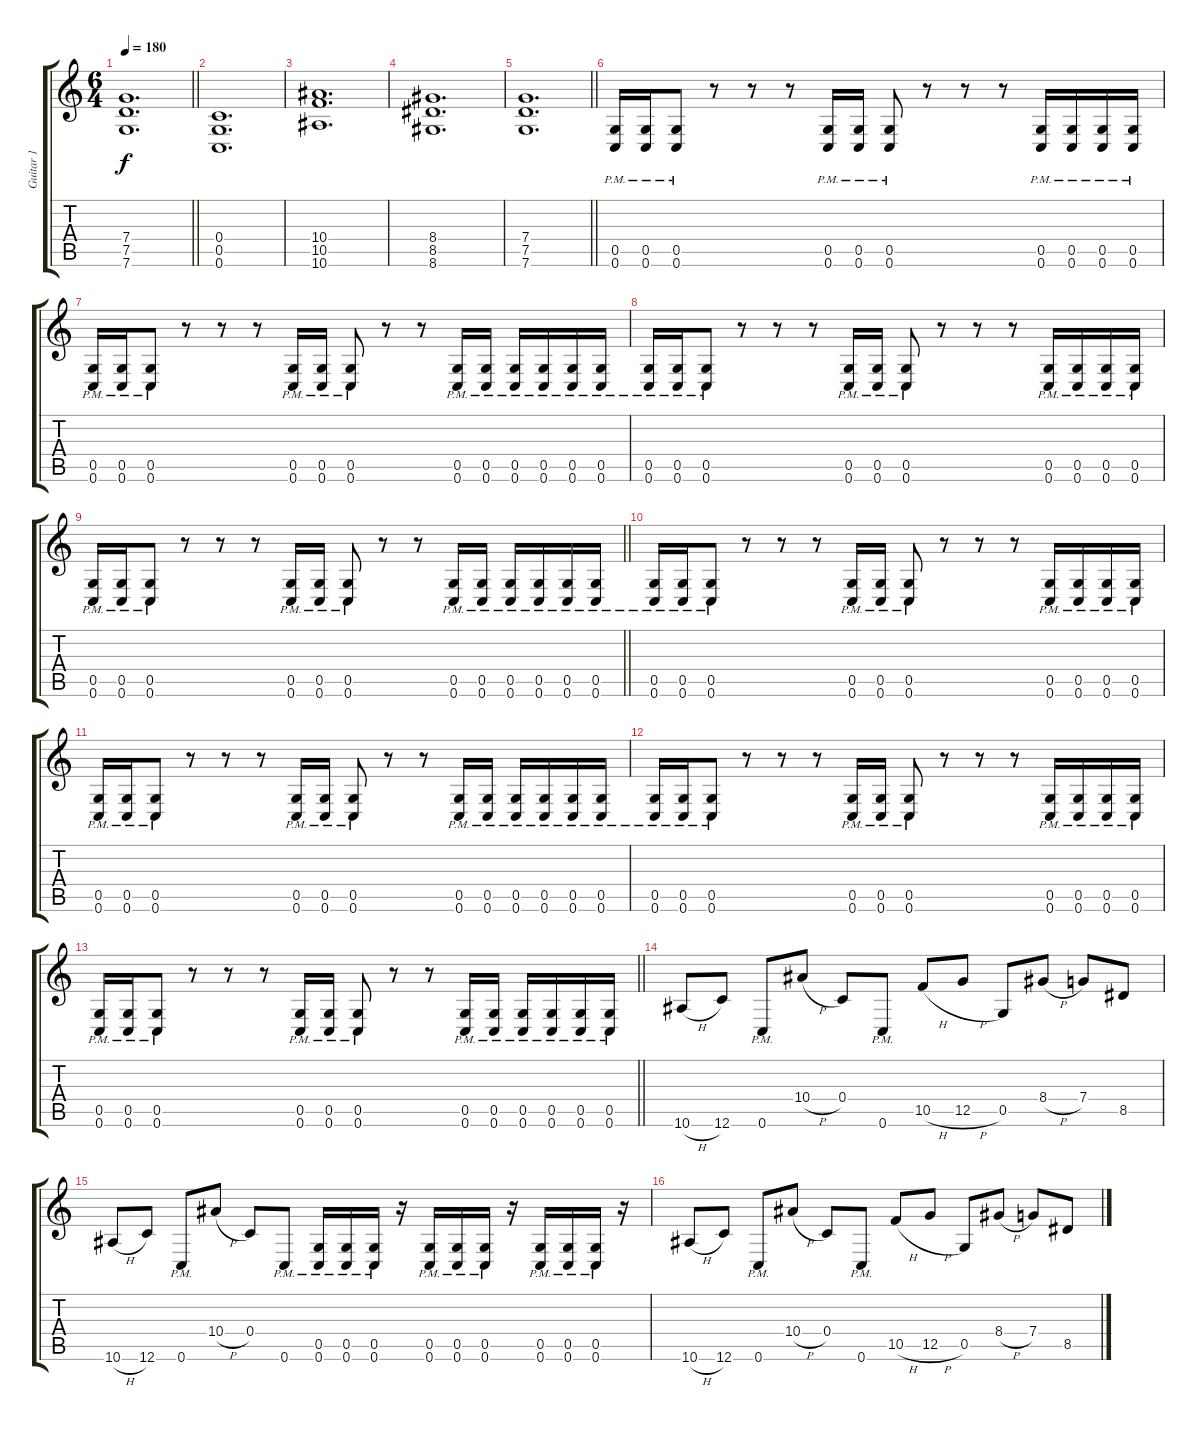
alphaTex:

\track ("Guitar 1" "Guitar 1") {instrument distortionguitar}
\staff {score tabs}
\tuning (D4 A3 F3 C3 G2 C2) {hide}
\ts (6 4)
\tempo 180
\clef g2
\barLineRight lightlight
\ks c
(7.4 7.5 7.6).1{d dy f} |
(0.4 0.5 0.6).1{d} |
(10.4 10.5 10.6).1{d} |
(8.4 8.5 8.6).1{d} |
\barLineRight lightlight
(7.4 7.5 7.6).1{d} |
(0.5{pm} 0.6{pm}).16 (0.5{pm} 0.6{pm}).16 (0.5{pm} 0.6{pm}).8 r.8 r.8 r.8 (0.5{pm} 0.6{pm}).16 (0.5{pm} 0.6{pm}).16 (0.5{pm} 0.6{pm}).8 r.8 r.8 r.8 (0.5{pm} 0.6{pm}).16 (0.5{pm} 0.6{pm}).16 (0.5{pm} 0.6{pm}).16 (0.5{pm} 0.6{pm}).16 |
(0.5{pm} 0.6{pm}).16 (0.5{pm} 0.6{pm}).16 (0.5{pm} 0.6{pm}).8 r.8 r.8 r.8 (0.5{pm} 0.6{pm}).16 (0.5{pm} 0.6{pm}).16 (0.5{pm} 0.6{pm}).8 r.8 r.8 (0.5{pm} 0.6{pm}).16 (0.5{pm} 0.6{pm}).16 (0.5{pm} 0.6{pm}).16 (0.5{pm} 0.6{pm}).16 (0.5{pm} 0.6{pm}).16 (0.5{pm} 0.6{pm}).16 |
(0.5{pm} 0.6{pm}).16 (0.5{pm} 0.6{pm}).16 (0.5{pm} 0.6{pm}).8 r.8 r.8 r.8 (0.5{pm} 0.6{pm}).16 (0.5{pm} 0.6{pm}).16 (0.5{pm} 0.6{pm}).8 r.8 r.8 r.8 (0.5{pm} 0.6{pm}).16 (0.5{pm} 0.6{pm}).16 (0.5{pm} 0.6{pm}).16 (0.5{pm} 0.6{pm}).16 |
\barLineRight lightlight
(0.5{pm} 0.6{pm}).16 (0.5{pm} 0.6{pm}).16 (0.5{pm} 0.6{pm}).8 r.8 r.8 r.8 (0.5{pm} 0.6{pm}).16 (0.5{pm} 0.6{pm}).16 (0.5{pm} 0.6{pm}).8 r.8 r.8 (0.5{pm} 0.6{pm}).16 (0.5{pm} 0.6{pm}).16 (0.5{pm} 0.6{pm}).16 (0.5{pm} 0.6{pm}).16 (0.5{pm} 0.6{pm}).16 (0.5{pm} 0.6{pm}).16 |
(0.5{pm} 0.6{pm}).16 (0.5{pm} 0.6{pm}).16 (0.5{pm} 0.6{pm}).8 r.8 r.8 r.8 (0.5{pm} 0.6{pm}).16 (0.5{pm} 0.6{pm}).16 (0.5{pm} 0.6{pm}).8 r.8 r.8 r.8 (0.5{pm} 0.6{pm}).16 (0.5{pm} 0.6{pm}).16 (0.5{pm} 0.6{pm}).16 (0.5{pm} 0.6{pm}).16 |
(0.5{pm} 0.6{pm}).16 (0.5{pm} 0.6{pm}).16 (0.5{pm} 0.6{pm}).8 r.8 r.8 r.8 (0.5{pm} 0.6{pm}).16 (0.5{pm} 0.6{pm}).16 (0.5{pm} 0.6{pm}).8 r.8 r.8 (0.5{pm} 0.6{pm}).16 (0.5{pm} 0.6{pm}).16 (0.5{pm} 0.6{pm}).16 (0.5{pm} 0.6{pm}).16 (0.5{pm} 0.6{pm}).16 (0.5{pm} 0.6{pm}).16 |
(0.5{pm} 0.6{pm}).16 (0.5{pm} 0.6{pm}).16 (0.5{pm} 0.6{pm}).8 r.8 r.8 r.8 (0.5{pm} 0.6{pm}).16 (0.5{pm} 0.6{pm}).16 (0.5{pm} 0.6{pm}).8 r.8 r.8 r.8 (0.5{pm} 0.6{pm}).16 (0.5{pm} 0.6{pm}).16 (0.5{pm} 0.6{pm}).16 (0.5{pm} 0.6{pm}).16 |
\barLineRight lightlight
(0.5{pm} 0.6{pm}).16 (0.5{pm} 0.6{pm}).16 (0.5{pm} 0.6{pm}).8 r.8 r.8 r.8 (0.5{pm} 0.6{pm}).16 (0.5{pm} 0.6{pm}).16 (0.5{pm} 0.6{pm}).8 r.8 r.8 (0.5{pm} 0.6{pm}).16 (0.5{pm} 0.6{pm}).16 (0.5{pm} 0.6{pm}).16 (0.5{pm} 0.6{pm}).16 (0.5{pm} 0.6{pm}).16 (0.5{pm} 0.6{pm}).16 |
10.6{h}.8 12.6.8 0.6{pm}.8 10.4{h}.8 0.4.8 0.6{pm}.8 10.5{h}.8 12.5{h}.8 0.5.8 8.4{h}.8 7.4.8 8.5.8 |
10.6{h}.8 12.6.8 0.6{pm}.8 10.4{h}.8 0.4.8 0.6{pm}.8 (0.5{pm} 0.6{pm}).16 (0.5{pm} 0.6{pm}).16 (0.5{pm} 0.6{pm}).16 r.16 (0.5{pm} 0.6{pm}).16 (0.5{pm} 0.6{pm}).16 (0.5{pm} 0.6{pm}).16 r.16 (0.5{pm} 0.6{pm}).16 (0.5{pm} 0.6{pm}).16 (0.5{pm} 0.6{pm}).16 r.16 |
10.6{h}.8 12.6.8 0.6{pm}.8 10.4{h}.8 0.4.8 0.6{pm}.8 10.5{h}.8 12.5{h}.8 0.5.8 8.4{h}.8 7.4.8 8.5.8
